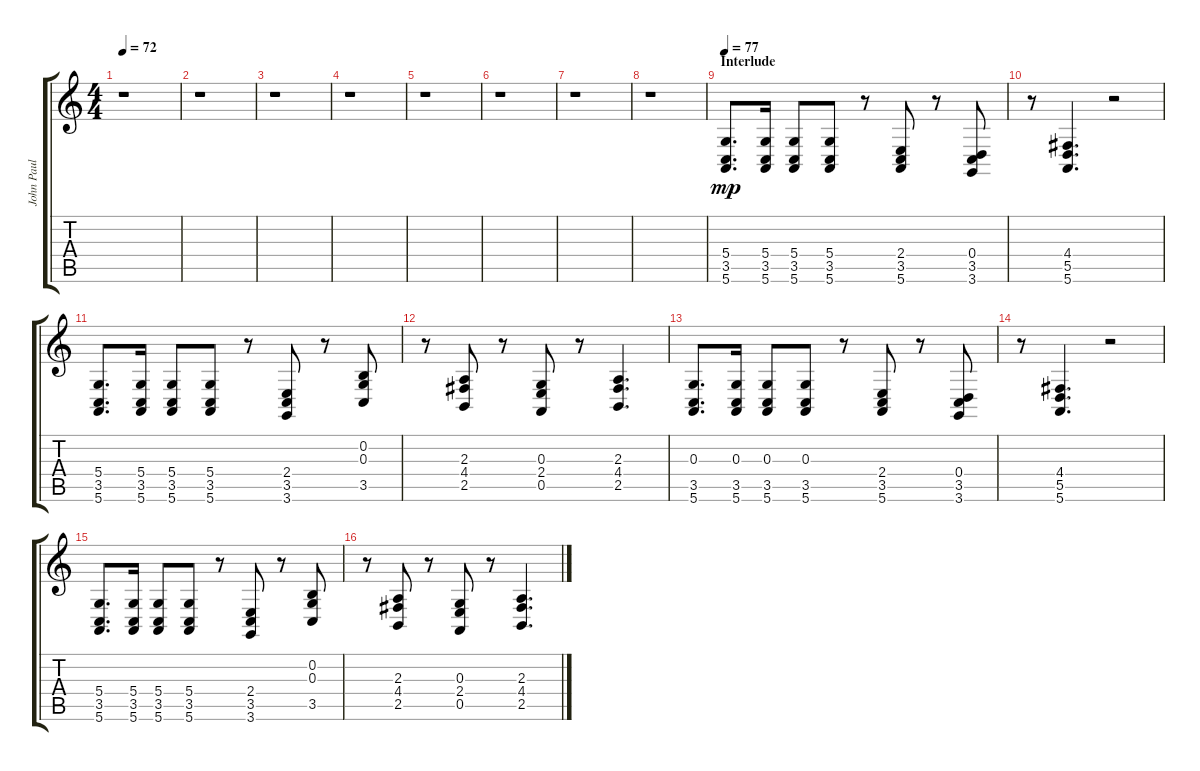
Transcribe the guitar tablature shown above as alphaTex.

\track ("John Paul Jones - Keyboard 1" "John Paul ") {instrument electricpiano2}
\staff {score tabs}
\tuning (E4 B3 G3 D3 A2 E2) {hide}
\ts (4 4)
\tempo 72
\clef g2
\ks c
r.1{dy mp} |
r.1 |
r.1 |
r.1 |
r.1 |
r.1 |
r.1 |
r.1 |
\section ("" "Interlude")
\tempo 77
(5.4 3.5 5.6).8{d} (5.4 3.5 5.6).16 (5.4 3.5 5.6).8 (5.4 3.5 5.6).8 r.8 (2.4 3.5 5.6).8 r.8 (0.4 3.5 3.6).8 |
r.8 (4.4 5.5 5.6).4{d} r.2 |
(5.4 3.5 5.6).8{d} (5.4 3.5 5.6).16 (5.4 3.5 5.6).8 (5.4 3.5 5.6).8 r.8 (2.4 3.5 3.6).8 r.8 (0.2 0.3 3.5).8 |
r.8 (2.3 4.4 2.5).8 r.8 (0.3 2.4 0.5).8 r.8 (2.3 4.4 2.5).4{d} |
(0.3 3.5 5.6).8{d} (0.3 3.5 5.6).16 (0.3 3.5 5.6).8 (0.3 3.5 5.6).8 r.8 (2.4 3.5 5.6).8 r.8 (0.4 3.5 3.6).8 |
r.8 (4.4 5.5 5.6).4{d} r.2 |
(5.4 3.5 5.6).8{d} (5.4 3.5 5.6).16 (5.4 3.5 5.6).8 (5.4 3.5 5.6).8 r.8 (2.4 3.5 3.6).8 r.8 (0.2 0.3 3.5).8 |
r.8 (2.3 4.4 2.5).8 r.8 (0.3 2.4 0.5).8 r.8 (2.3 4.4 2.5).4{d}
